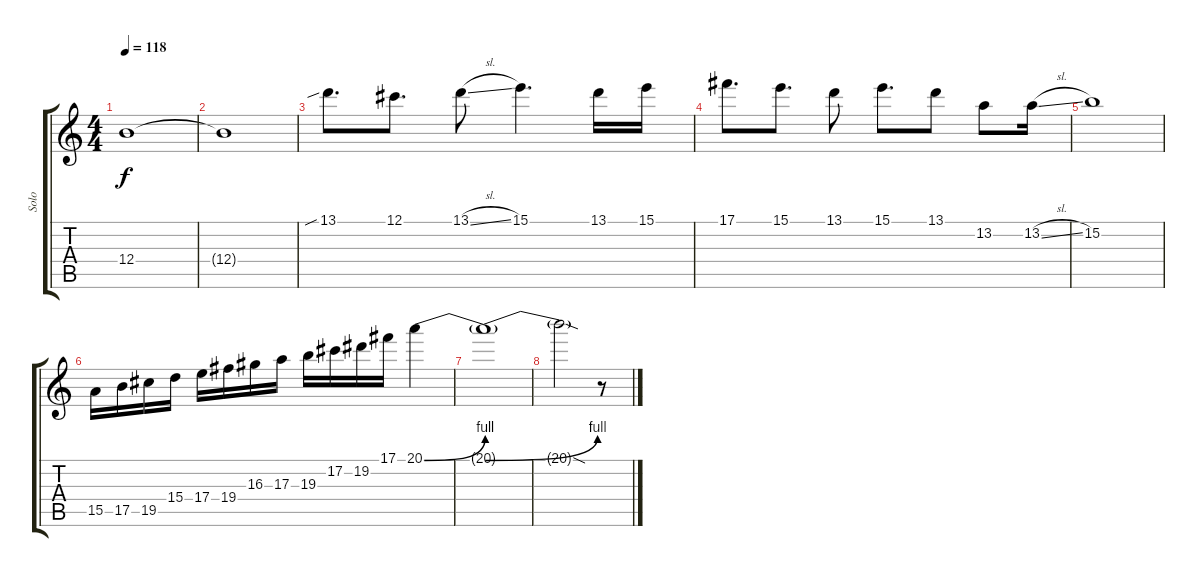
\track ("Solo" "Solo") {instrument distortionguitar}
\staff {score tabs}
\tuning (Db4 Ab3 E3 B2 Gb2 B1) {hide}
\ts (4 4)
\tempo 118
\clef g2
\ks c
12.4.1{dy f} |
12.4{t}.1 |
13.1{sib}.8{d} 12.1.8{d} 13.1{sl}.8 15.1.4{d} 13.1.16 15.1.16 |
17.1.8{d} 15.1.8{d} 13.1.8 15.1.8{d} 13.1.8 13.2.8 13.2{sl}.16 |
15.2.1 |
15.5.16 17.5.16 19.5.16 15.4.16 17.4.16 19.4.16 16.3.16 17.3.16 19.3.16 17.2.16 19.2.16 17.1.16 20.1{be (bend 0 0 60 4)}.4 |
20.1{be (bend 0 0 60 4) t}.1 |
20.1{sod t}.2 r.8
